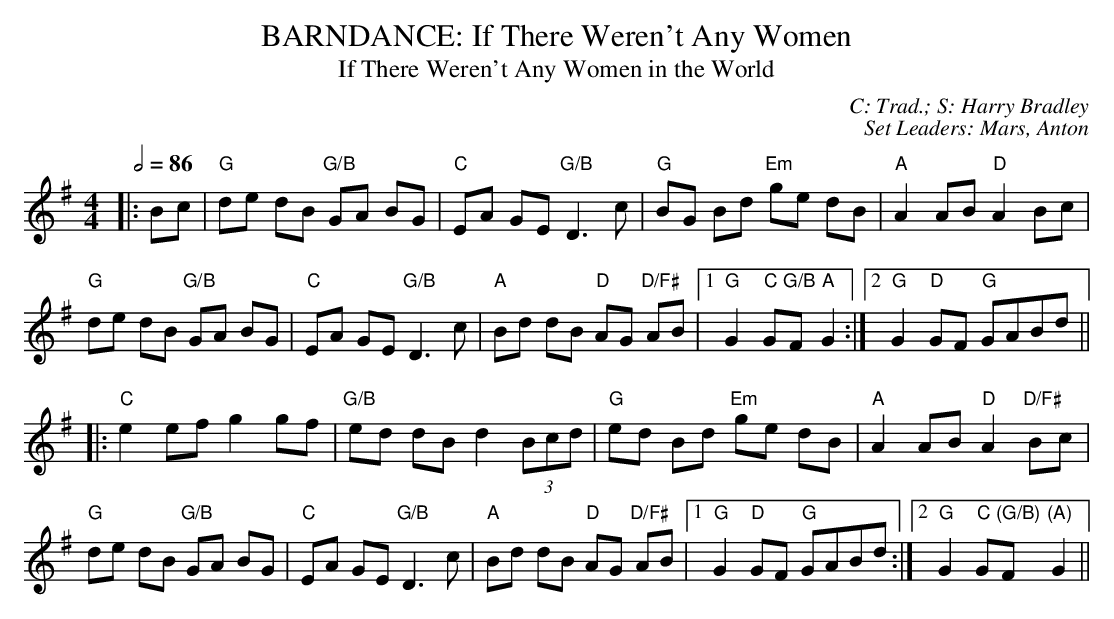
X:1
T: BARNDANCE: If There Weren't Any Women
T: If There Weren't Any Women in the World
C: C: Trad.; S: Harry Bradley
C: Set Leaders: Mars, Anton
M: 4/4
L: 1/8
Q: 1/2=86
K: Gmaj
|:Bc|"G"de dB "G/B"GA BG|"C"EA GE "G/B"D3 c|"G"BG Bd "Em"ge dB|"A"A2 AB "D"A2 Bc|
"G"de dB "G/B"GA BG|"C"EA GE "G/B"D3 c|"A"Bd dB "D"AG "D/F#"AB|1 "G"G2 "C"G"G/B"F "A"G2:|2 "G"G2 "D"GF "G"GABd||
|:"C"e2 ef g2 gf|"G/B"ed dB d2 (3Bcd|"G"ed Bd "Em"ge dB|"A"A2 AB "D"A2 "D/F#"Bc|
"G"de dB "G/B"GA BG|"C"EA GE "G/B"D3 c|"A"Bd dB "D"AG "D/F#"AB|1 "G"G2 "D"GF "G"GABd:|2 "G"G2 "C"G"(G/B)"F "(A)"G2||
